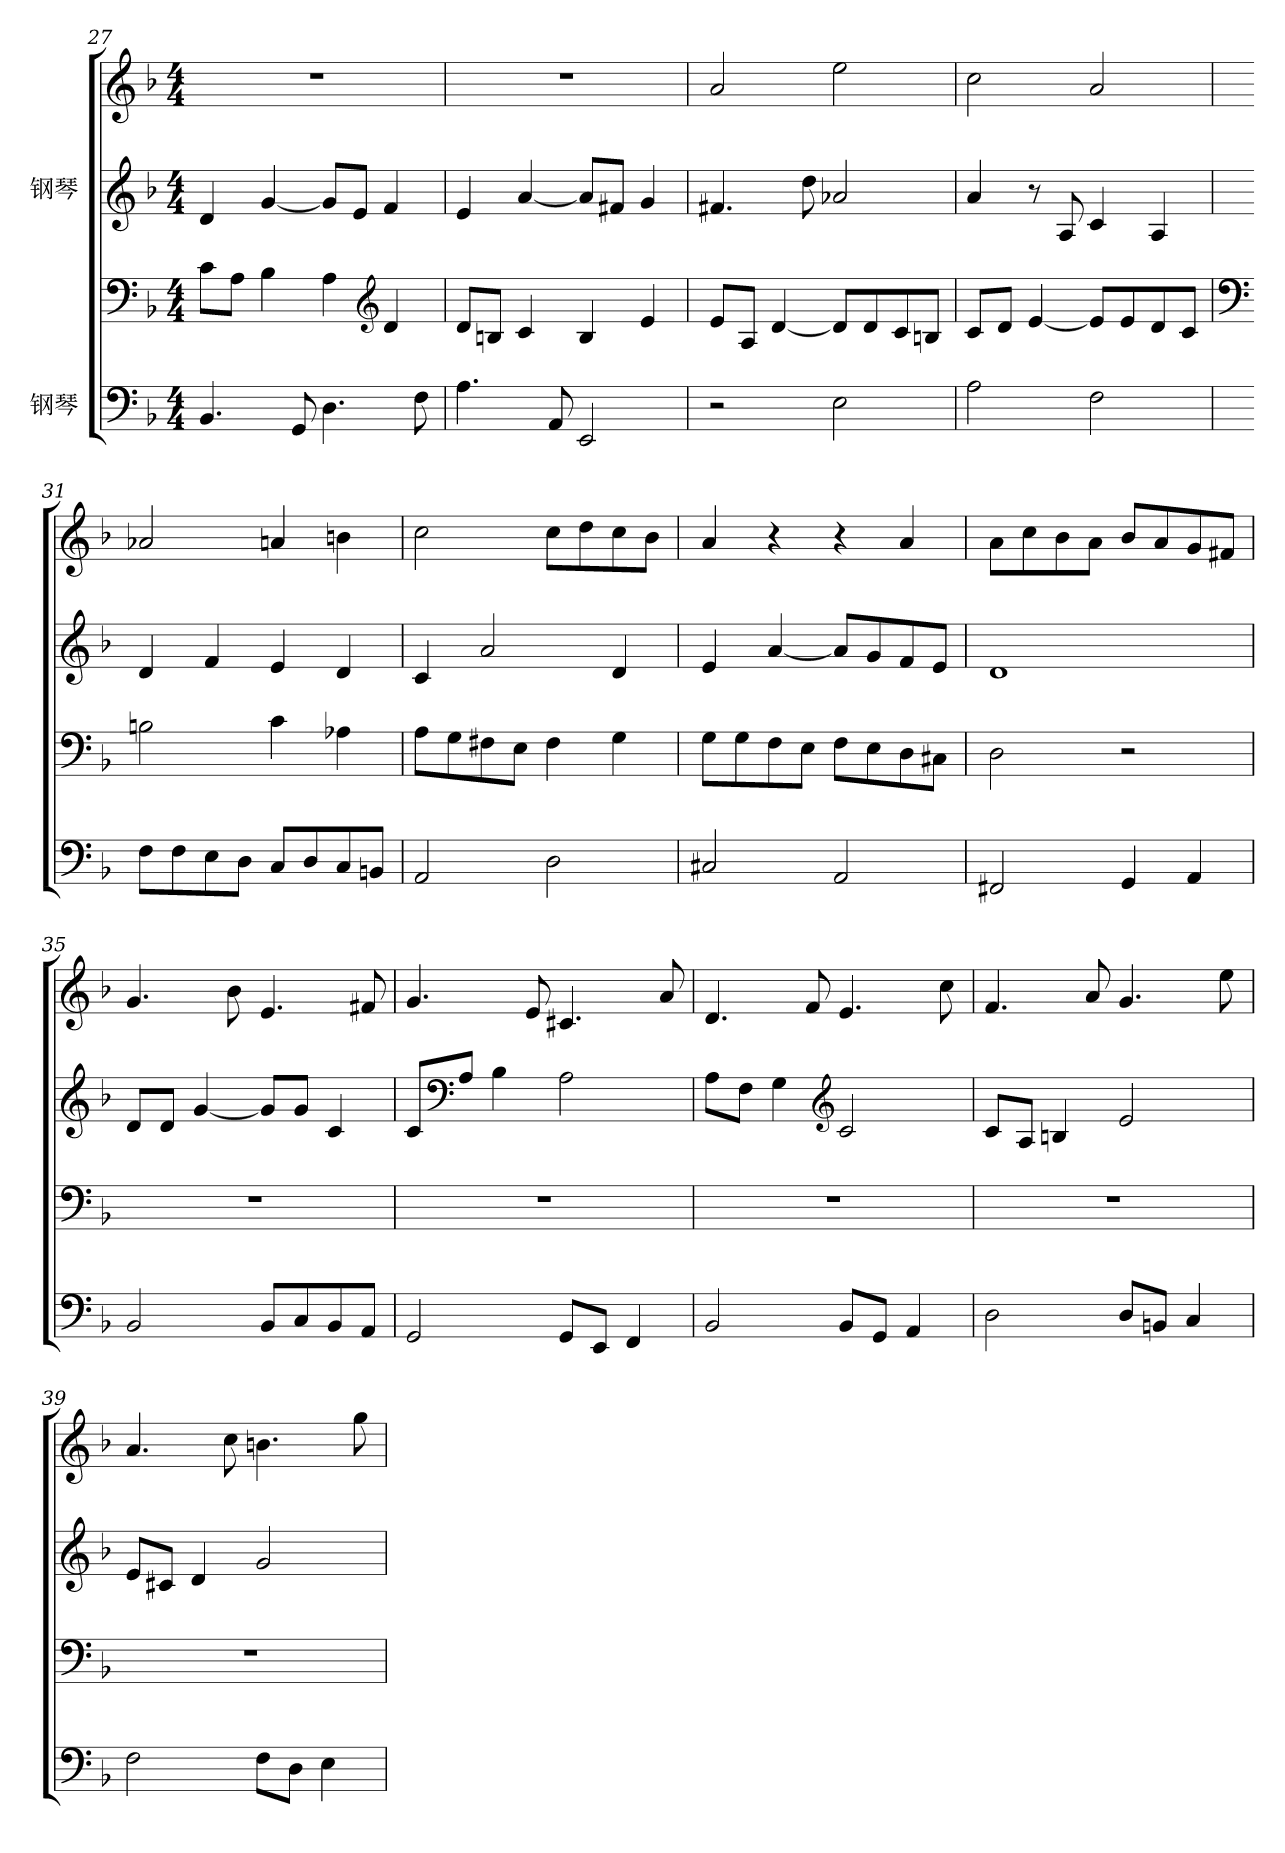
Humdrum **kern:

**kern	**kern	**kern	**kern
*part2	*part2	*part1	*part1
*staff4	*staff3	*staff2	*staff1
*I"钢琴	*	*I"钢琴	*
*clefF4	*clefF4	*clefG2	*clefG2
*k[b-]	*k[b-]	*k[b-]	*k[b-]
*M4/4	*M4/4	*M4/4	*M4/4
=27	=27	=27	=27
4.BB-/	8c\L	4d/	1r
.	8A\J	.	.
.	4B-\	[4g/	.
8GG/	.	.	.
4.D\	4A\	8g/L]	.
.	.	8e/J	.
*	*clefG2	*	*
.	4d/	4f/	.
8F\	.	.	.
=28	=28	=28	=28
4.A\	8d/L	4e/	1r
.	8Bn/J	.	.
.	4c/	[4a/	.
8AA/	.	.	.
2EE/	4B/	8a/L]	.
.	.	8f#X/J	.
.	4e/	4g/	.
=29	=29	=29	=29
2r	8e/L	4.f#X/	2a/
.	8A/J	.	.
.	[4d/	.	.
.	.	8dd\	.
2E\	8d/L]	2a-X/	2ee\
.	8d/	.	.
.	8c/	.	.
.	8Bn/J	.	.
!!LO:PB:g=z
=30	=30	=30	=30
2A\	8c/L	4a/	2cc\
.	8d/J	.	.
.	[4e/	8r	.
.	.	8A/	.
2F\	8e/L]	4c/	2a/
.	8e/	.	.
.	8d/	4A/	.
.	8c/J	.	.
=31	=31	=31	=31
*	*clefF4	*	*
8F\L	2Bn\	4d/	2a-X/
8F\	.	.	.
8E\	.	4f/	.
8D\J	.	.	.
8C/L	4c\	4e/	4an/
8D/	.	.	.
8C/	4A-X\	4d/	4bn\
8BBn/J	.	.	.
=32	=32	=32	=32
2AA/	8A\L	4c/	2cc\
.	8G\	.	.
.	8F#X\	2a/	.
.	8E\J	.	.
2D\	4F#\	.	8cc\L
.	.	.	8dd\
.	4G\	4d/	8cc\
.	.	.	8b-\J
=33	=33	=33	=33
2C#X/	8G\L	4e/	4a/
.	8G\	.	.
.	8F\	[4a/	4r
.	8E\J	.	.
2AA/	8F\L	8a/L]	4r
.	8E\	8g/	.
.	8D\	8f/	4a/
.	8C#X\J	8e/J	.
!!LO:LB:g=z
=34	=34	=34	=34
2FF#X/	2D\	1d	8a\L
.	.	.	8cc\
.	.	.	8b-\
.	.	.	8a\J
4GG/	2r	.	8b-/L
.	.	.	8a/
4AA/	.	.	8g/
.	.	.	8f#X/J
=35	=35	=35	=35
2BB-/	1r	8d/L	4.g/
.	.	8d/J	.
.	.	[4g/	.
.	.	.	8b-\
8BB-/L	.	8g/L]	4.e/
8C/	.	8g/J	.
8BB-/	.	4c/	.
8AA/J	.	.	8f#X/
=36	=36	=36	=36
2GG/	1r	8c/L	4.g/
*	*	*clefF4	*
.	.	8A/J	.
.	.	4B-\	.
.	.	.	8e/
8GG/L	.	2A\	4.c#X/
8EE/J	.	.	.
4FF/	.	.	.
.	.	.	8a/
=37	=37	=37	=37
2BB-/	1r	8A\L	4.d/
.	.	8F\J	.
.	.	4G\	.
.	.	.	8f/
*	*	*clefG2	*
8BB-/L	.	2c/	4.e/
8GG/J	.	.	.
4AA/	.	.	.
.	.	.	8cc\
!!LO:LB:g=z
=38	=38	=38	=38
2D\	1r	8c/L	4.f/
.	.	8A/J	.
.	.	4Bn/	.
.	.	.	8a/
8D/L	.	2e/	4.g/
8BBn/J	.	.	.
4C/	.	.	.
.	.	.	8ee\
=39	=39	=39	=39
2F\	1r	8e/L	4.a/
.	.	8c#X/J	.
.	.	4d/	.
.	.	.	8cc\
8F\L	.	2g/	4.bn\
8D\J	.	.	.
4E\	.	.	.
.	.	.	8gg\
=	=	=	=
*-	*-	*-	*-
